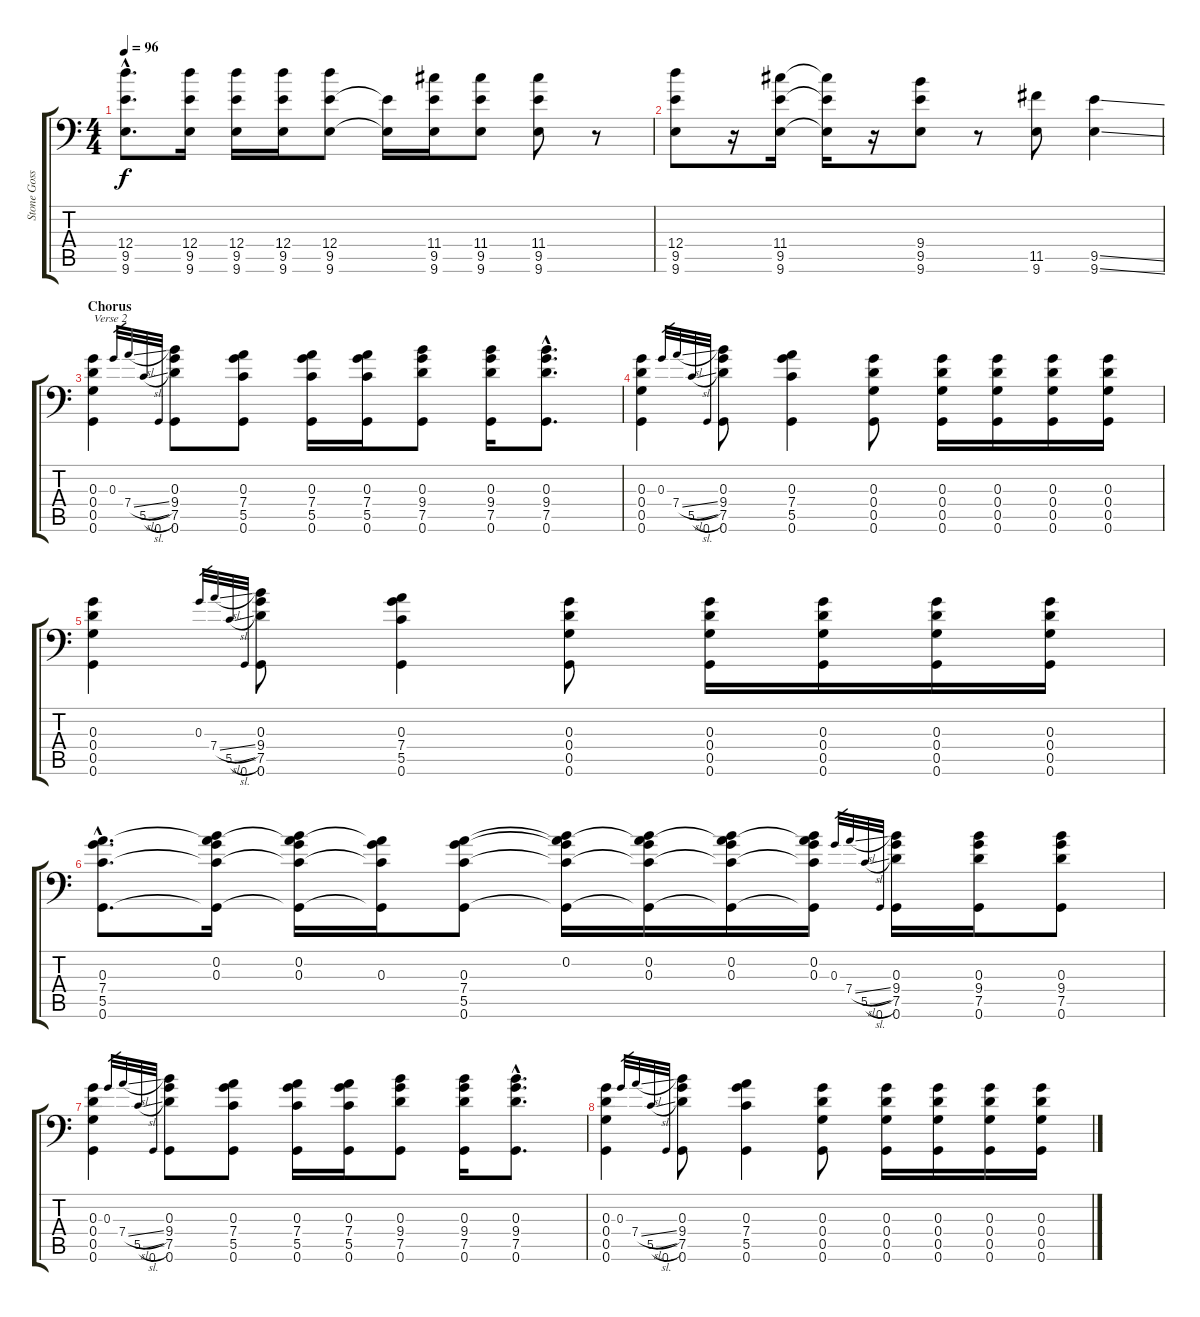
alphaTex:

\track ("Stone Gossard" "Stone Goss") {instrument acousticguitarsteel}
\staff {score tabs}
\tuning (D4 B3 G3 D3 G2 G1) {hide}
\ts (4 4)
\tempo 96
\clef f4
\ks c
(12.4{hac} 9.5{hac} 9.6{hac}).8{d dy f} (12.4 9.5 9.6).16 (12.4 9.5 9.6).16 (12.4 9.5 9.6).16 (12.4 9.5 9.6).8 (9.5{t} 9.6{t}).16 (11.4 9.5 9.6).16 (11.4 9.5 9.6).8 (11.4 9.5 9.6).8 r.8 |
(12.4 9.5 9.6).8 r.16 (11.4 9.5 9.6).16 (11.4{t} 9.5{t} 9.6{t}).16 r.16 (9.4 9.5 9.6).8 r.8 (11.5 9.6).8 (9.5{ss} 9.6{ss}).4 |
\section ("" "Chorus")
(0.3 0.4 0.5 0.6).4{txt "Verse 2"} 0.3.32{gr} 7.4{sl}.32{gr} 5.5{sl}.32{gr} 0.6.32{gr} (0.3 9.4 7.5 0.6).8 (0.3 7.4 5.5 0.6).8 (0.3 7.4 5.5 0.6).16 (0.3 7.4 5.5 0.6).16 (0.3 9.4 7.5 0.6).8 (0.3 9.4 7.5 0.6).16 (0.3{hac} 9.4{hac} 7.5{hac} 0.6{hac}).8{d} |
(0.3 0.4 0.5 0.6).4 0.3.32{gr} 7.4{sl}.32{gr} 5.5{sl}.32{gr} 0.6.32{gr} (0.3 9.4 7.5 0.6).8 (0.3 7.4 5.5 0.6).4 (0.3 0.4 0.5 0.6).8 (0.3 0.4 0.5 0.6).16 (0.3 0.4 0.5 0.6).16 (0.3 0.4 0.5 0.6).16 (0.3 0.4 0.5 0.6).16 |
(0.3 0.4 0.5 0.6).4 0.3.32{gr} 7.4{sl}.32{gr} 5.5{sl}.32{gr} 0.6.32{gr} (0.3 9.4 7.5 0.6).8 (0.3 7.4 5.5 0.6).4 (0.3 0.4 0.5 0.6).8 (0.3 0.4 0.5 0.6).16 (0.3 0.4 0.5 0.6).16 (0.3 0.4 0.5 0.6).16 (0.3 0.4 0.5 0.6).16 |
(0.3{hac} 7.4{hac} 5.5{hac} 0.6{hac}).8{d} (0.2 0.3 7.4{t} 5.5{t} 0.6{t}).16 (0.2 0.3 7.4{t} 5.5{t} 0.6{t}).16 (0.3 7.4{t} 5.5{t} 0.6{t}).16 (0.3 7.4 5.5 0.6).8 (0.2 0.3{t} 7.4{t} 5.5{t} 0.6{t}).16 (0.2 0.3 7.4{t} 5.5{t} 0.6{t}).16 (0.2 0.3 7.4{t} 5.5{t} 0.6{t}).16 (0.2 0.3 7.4{t} 5.5{t} 0.6{t}).16 0.3.32{gr} 7.4{sl}.32{gr} 5.5{sl}.32{gr} 0.6.32{gr} (0.3 9.4 7.5 0.6).16 (0.3 9.4 7.5 0.6).16 (0.3 9.4 7.5 0.6).8 |
(0.3 0.4 0.5 0.6).4 0.3.32{gr} 7.4{sl}.32{gr} 5.5{sl}.32{gr} 0.6.32{gr} (0.3 9.4 7.5 0.6).8 (0.3 7.4 5.5 0.6).8 (0.3 7.4 5.5 0.6).16 (0.3 7.4 5.5 0.6).16 (0.3 9.4 7.5 0.6).8 (0.3 9.4 7.5 0.6).16 (0.3{hac} 9.4{hac} 7.5{hac} 0.6{hac}).8{d} |
(0.3 0.4 0.5 0.6).4 0.3.32{gr} 7.4{sl}.32{gr} 5.5{sl}.32{gr} 0.6.32{gr} (0.3 9.4 7.5 0.6).8 (0.3 7.4 5.5 0.6).4 (0.3 0.4 0.5 0.6).8 (0.3 0.4 0.5 0.6).16 (0.3 0.4 0.5 0.6).16 (0.3 0.4 0.5 0.6).16 (0.3 0.4 0.5 0.6).16
